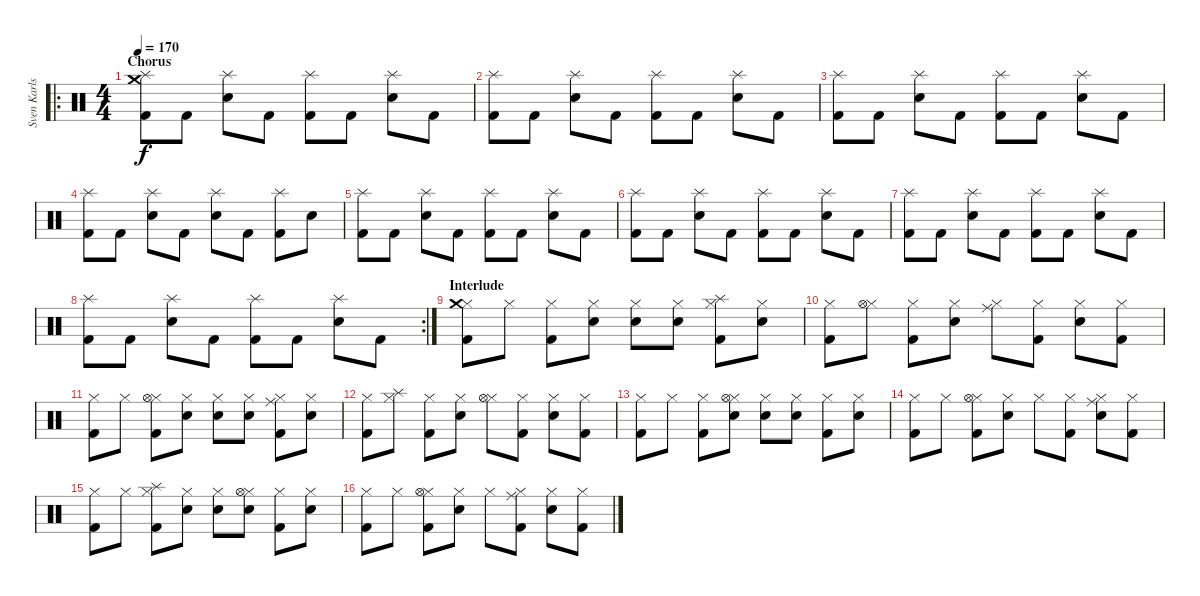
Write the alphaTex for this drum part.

\track ("Sven Karlsson" "Sven Karls") {instrument percussion}
\staff {score}
\articulation defaults
\ro
\ts (4 4)
\section ("" "Chorus")
\tempo 170
\clef neutral
\ks c
("Splash (hit)" "Crash medium (hit)" "Kick (hit) 2").8{dy f} "Kick (hit) 2".8 ("Splash (hit)" "Electric Snare (hit)").8 "Kick (hit) 2".8 ("Splash (hit)" "Kick (hit) 2").8 "Kick (hit) 2".8 ("Splash (hit)" "Electric Snare (hit)").8 "Kick (hit) 2".8 |
("Splash (hit)" "Kick (hit) 2").8 "Kick (hit) 2".8 ("Splash (hit)" "Electric Snare (hit)").8 "Kick (hit) 2".8 ("Splash (hit)" "Kick (hit) 2").8 "Kick (hit) 2".8 ("Splash (hit)" "Electric Snare (hit)").8 "Kick (hit) 2".8 |
("Splash (hit)" "Kick (hit) 2").8 "Kick (hit) 2".8 ("Splash (hit)" "Electric Snare (hit)").8 "Kick (hit) 2".8 ("Splash (hit)" "Kick (hit) 2").8 "Kick (hit) 2".8 ("Splash (hit)" "Electric Snare (hit)").8 "Kick (hit) 2".8 |
("Splash (hit)" "Kick (hit) 2").8 "Kick (hit) 2".8 ("Splash (hit)" "Electric Snare (hit)").8 "Kick (hit) 2".8 ("Splash (hit)" "Electric Snare (hit)").8 "Kick (hit) 2".8 ("Splash (hit)" "Kick (hit) 2").8 "Electric Snare (hit)".8 |
("Splash (hit)" "Kick (hit) 2").8 "Kick (hit) 2".8 ("Splash (hit)" "Electric Snare (hit)").8 "Kick (hit) 2".8 ("Splash (hit)" "Kick (hit) 2").8 "Kick (hit) 2".8 ("Splash (hit)" "Electric Snare (hit)").8 "Kick (hit) 2".8 |
("Splash (hit)" "Kick (hit) 2").8 "Kick (hit) 2".8 ("Splash (hit)" "Electric Snare (hit)").8 "Kick (hit) 2".8 ("Splash (hit)" "Kick (hit) 2").8 "Kick (hit) 2".8 ("Splash (hit)" "Electric Snare (hit)").8 "Kick (hit) 2".8 |
("Splash (hit)" "Kick (hit) 2").8 "Kick (hit) 2".8 ("Splash (hit)" "Electric Snare (hit)").8 "Kick (hit) 2".8 ("Splash (hit)" "Kick (hit) 2").8 "Kick (hit) 2".8 ("Splash (hit)" "Electric Snare (hit)").8 "Kick (hit) 2".8 |
\rc 2
("Splash (hit)" "Kick (hit) 2").8 "Kick (hit) 2".8 ("Splash (hit)" "Electric Snare (hit)").8 "Kick (hit) 2".8 ("Splash (hit)" "Kick (hit) 2").8 "Kick (hit) 2".8 ("Splash (hit)" "Electric Snare (hit)").8 "Kick (hit) 2".8 |
\section ("" "Interlude")
("Hi-Hat (closed)" "Crash medium (hit)" "Kick (hit) 2").8 "Hi-Hat (closed)".8 ("Hi-Hat (closed)" "Kick (hit) 2").8 ("Hi-Hat (closed)" "Electric Snare (hit)").8 ("Hi-Hat (closed)" "Electric Snare (hit)").8 ("Hi-Hat (closed)" "Electric Snare (hit)").8 ("Hi-Hat (closed)" "Splash (hit)" "Kick (hit) 2").8 ("Hi-Hat (closed)" "Electric Snare (hit)").8 |
("Hi-Hat (closed)" "Kick (hit) 2").8 ("Hi-Hat (closed)" "Hi-Hat (open)").8 ("Hi-Hat (closed)" "Kick (hit) 2").8 ("Hi-Hat (closed)" "Electric Snare (hit)").8 ("Hi-Hat (closed)" "Ride (middle)").8 ("Hi-Hat (closed)" "Kick (hit) 2").8 ("Hi-Hat (closed)" "Electric Snare (hit)").8 ("Hi-Hat (closed)" "Kick (hit) 2").8 |
("Hi-Hat (closed)" "Kick (hit) 2").8 "Hi-Hat (closed)".8 ("Hi-Hat (closed)" "Hi-Hat (open)" "Kick (hit) 2").8 ("Hi-Hat (closed)" "Electric Snare (hit)").8 ("Hi-Hat (closed)" "Electric Snare (hit)").8 ("Hi-Hat (closed)" "Electric Snare (hit)").8 ("Hi-Hat (closed)" "Ride (middle)" "Kick (hit) 2").8 ("Hi-Hat (closed)" "Electric Snare (hit)").8 |
("Hi-Hat (closed)" "Kick (hit) 2").8 ("Hi-Hat (closed)" "Splash (hit)").8 ("Hi-Hat (closed)" "Kick (hit) 2").8 ("Hi-Hat (closed)" "Electric Snare (hit)").8 ("Hi-Hat (closed)" "Hi-Hat (open)").8 ("Hi-Hat (closed)" "Kick (hit) 2").8 ("Hi-Hat (closed)" "Electric Snare (hit)").8 ("Hi-Hat (closed)" "Kick (hit) 2").8 |
("Hi-Hat (closed)" "Kick (hit) 2").8 "Hi-Hat (closed)".8 ("Hi-Hat (closed)" "Kick (hit) 2").8 ("Hi-Hat (closed)" "Hi-Hat (open)" "Electric Snare (hit)").8 ("Hi-Hat (closed)" "Electric Snare (hit)").8 ("Hi-Hat (closed)" "Electric Snare (hit)").8 ("Hi-Hat (closed)" "Kick (hit) 2").8 ("Hi-Hat (closed)" "Electric Snare (hit)").8 |
("Hi-Hat (closed)" "Kick (hit) 2").8 "Hi-Hat (closed)".8 ("Hi-Hat (closed)" "Hi-Hat (open)" "Kick (hit) 2").8 ("Hi-Hat (closed)" "Electric Snare (hit)").8 "Hi-Hat (closed)".8 ("Hi-Hat (closed)" "Kick (hit) 2").8 ("Hi-Hat (closed)" "Ride (middle)" "Electric Snare (hit)").8 ("Hi-Hat (closed)" "Kick (hit) 2").8 |
("Hi-Hat (closed)" "Kick (hit) 2").8 "Hi-Hat (closed)".8 ("Hi-Hat (closed)" "Splash (hit)" "Kick (hit) 2").8 ("Hi-Hat (closed)" "Electric Snare (hit)").8 ("Hi-Hat (closed)" "Electric Snare (hit)").8 ("Hi-Hat (closed)" "Hi-Hat (open)" "Electric Snare (hit)").8 ("Hi-Hat (closed)" "Kick (hit) 2").8 ("Hi-Hat (closed)" "Electric Snare (hit)").8 |
("Hi-Hat (closed)" "Kick (hit) 2").8 "Hi-Hat (closed)".8 ("Hi-Hat (closed)" "Hi-Hat (open)" "Kick (hit) 2").8 ("Hi-Hat (closed)" "Electric Snare (hit)").8 "Hi-Hat (closed)".8 ("Hi-Hat (closed)" "Ride (middle)" "Kick (hit) 2").8 ("Hi-Hat (closed)" "Electric Snare (hit)").8 ("Hi-Hat (closed)" "Kick (hit) 2").8
